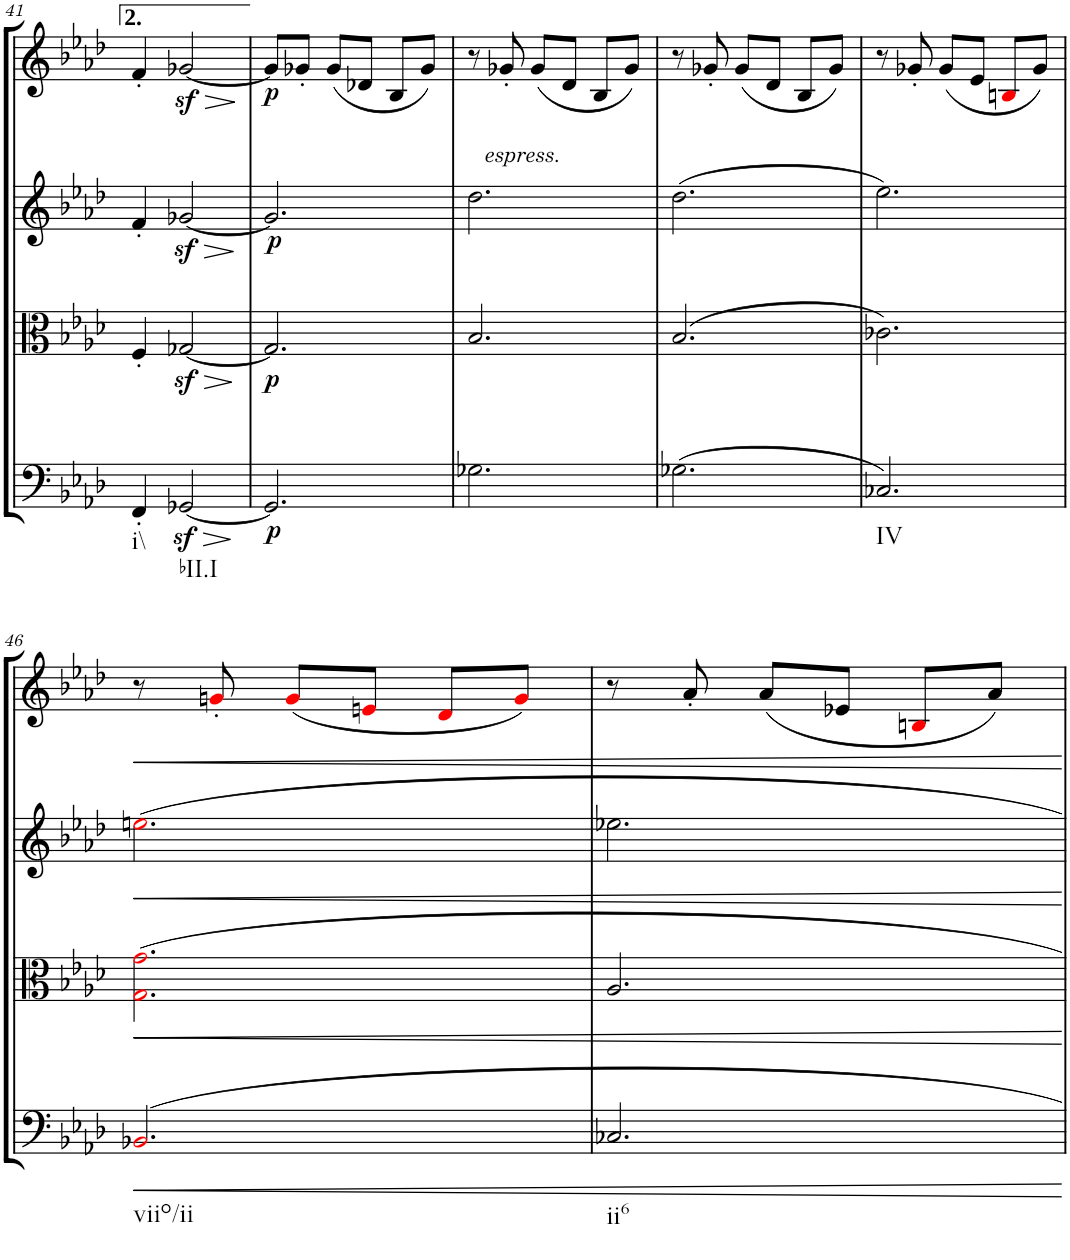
**kern	**dynam	**kern	**dynam	**kern	**dynam	**kern	**dynam
*part4	*part4	*part3	*part3	*part2	*part2	*part1	*part1
*staff4	*staff4	*staff3	*staff3	*staff2	*staff2	*staff1	*staff1
*I"Cello	*	*I"Viola	*	*I"2nd Violin	*	*I"1st Violin	*
*	*	*I'Vla	*	*I'Vln	*	*I'Vln	*
!!LO:PB:g=z
*clefF4	*	*clefC3	*	*clefG2	*	*clefG2	*
*k[b-e-a-d-]	*	*k[b-e-a-d-]	*	*k[b-e-a-d-]	*	*k[b-e-a-d-]	*
*M3/4	*	*M3/4	*	*M3/4	*	*M3/4	*
=41	=41	=41	=41	=41	=41	=41	=41
!LO:TX:b:t=i\\	!	!	!	!	!	!	!
4FF'/	.	4F'/	.	4f'/	.	4f'/	.
!LO:TX:b:t=bII.I	!	!	!	!	!	!	!
!	!LO:HP:b	!	!LO:HP:b	!	!LO:HP:b	!	!LO:HP:b
[2GG-Xz</	>	[2G-Xz</	>	[2g-Xz</	>	[2g-Xz</	>
=42	=42	=42	=42	=42	=42	=42	=42
!	!LO:DY:b	!	!LO:DY:b	!	!LO:DY:b	!	!LO:DY:b
2.GG-/]	p	2.G-/]	p	2.g-/]	p	8g-/L]	p
.	.	.	.	.	.	8g-X'/J	]
.	.	.	.	.	.	(8g-/L	.
.	.	.	.	.	.	8d-X/J	.
.	.	.	.	.	.	8B-/L	.
.	.	.	.	.	.	8g-/J)	.
.	]	.	]	.	]	.	.
!	!	!	!	!LO:TX:a:i:t=espress.	!	!	!
=43	=43	=43	=43	=43	=43	=43	=43
2.G-X\	.	2.B-/	.	2.dd-\	.	8r	.
.	.	.	.	.	.	8g-X'/	.
.	.	.	.	.	.	(8g-/L	.
.	.	.	.	.	.	8d-/J	.
.	.	.	.	.	.	8B-/L	.
.	.	.	.	.	.	8g-/J)	.
=44	=44	=44	=44	=44	=44	=44	=44
(2.G-X\	.	(2.B-/	.	(2.dd-\	.	8r	.
.	.	.	.	.	.	8g-X'/	.
.	.	.	.	.	.	(8g-/L	.
.	.	.	.	.	.	8d-/J	.
.	.	.	.	.	.	8B-/L	.
.	.	.	.	.	.	8g-/J)	.
=45	=45	=45	=45	=45	=45	=45	=45
!LO:TX:b:t=IV	!	!	!	!	!	!	!
2.C-X/)	.	2.c-X\)	.	2.ee-\)	.	8r	.
.	.	.	.	.	.	8g-X'/	.
.	.	.	.	.	.	(8g-/L	.
.	.	.	.	.	.	8e-/J	.
.	.	.	.	.	.	8Bni/L	.
.	.	.	.	.	.	8g-/J)	.
!!LO:LB:g=z
=46	=46	=46	=46	=46	=46	=46	=46
!LO:TX:b:t=viio/ii	!	!	!	!	!	!	!
2.BB-Xi/	.	2.Gi\ 2.gi\	.	2.eeni\	.	8r	.
.	.	.	.	.	.	8gn'i/	.
.	.	.	.	.	.	(8gi/L	.
.	.	.	.	.	.	8eni/J	.
.	.	.	.	.	.	8d-i/L	.
.	.	.	.	.	.	8gi/J)	.
=47	=47	=47	=47	=47	=47	=47	=47
!LO:TX:b:t=ii6	!	!	!	!	!	!	!
2.C-X/	.	2.A-/	.	2.ee-X\	.	8r	.
.	.	.	.	.	.	8a-'/	.
.	.	.	.	.	.	(8a-/L	.
.	.	.	.	.	.	8e-X/J	.
.	.	.	.	.	.	8Bni/L	.
.	.	.	.	.	.	8a-/J)	.
=	=	=	=	=	=	=	=
*-	*-	*-	*-	*-	*-	*-	*-
